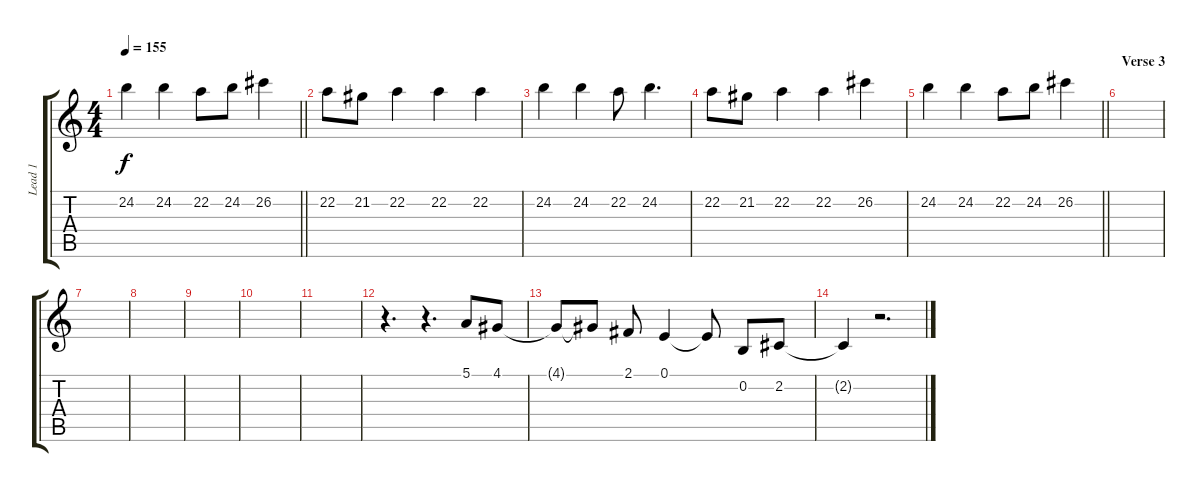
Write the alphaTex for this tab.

\track ("Lead 1" "Lead 1") {instrument lead1square}
\staff {score tabs}
\tuning (E4 B3 G3 D3 A2 E2) {hide}
\ts (4 4)
\tempo 155
\clef g2
\barLineRight lightlight
\ks c
24.2.4{dy f} 24.2.4 22.2.8 24.2.8 26.2.4 |
22.2.8 21.2.8 22.2.4 22.2.4 22.2.4 |
24.2.4 24.2.4 22.2.8 24.2.4{d} |
22.2.8 21.2.8 22.2.4 22.2.4 26.2.4 |
\barLineRight lightlight
24.2.4 24.2.4 22.2.8 24.2.8 26.2.4 |
\section ("" "Verse 3")
|
|
|
|
|
|
r.4{d} r.4{d} 5.1.8 4.1.8 |
4.1{t}.8 4.1{t}.8 2.1.8 0.1.4 0.1{t}.8 0.2.8 2.2.8 |
2.2{t}.4 r.2{d}
